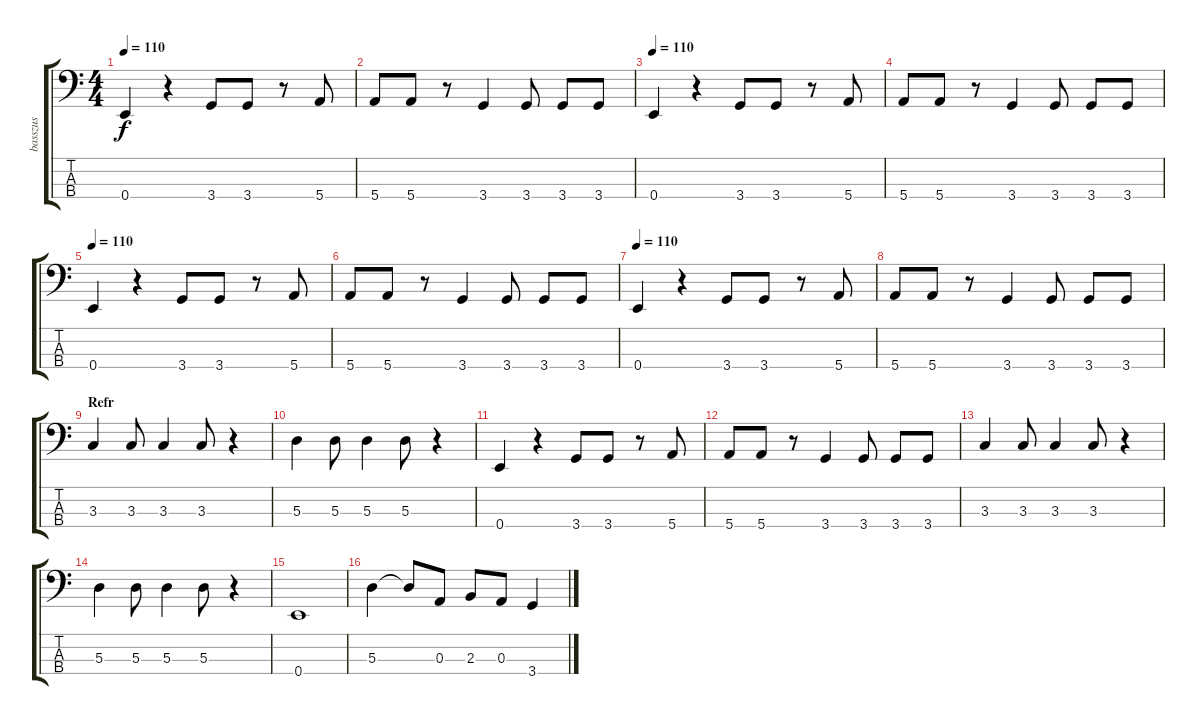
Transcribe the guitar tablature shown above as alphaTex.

\track ("basszus" "basszus") {instrument electricbassfinger}
\staff {score tabs}
\tuning (G2 D2 A1 E1) {hide}
\ts (4 4)
\tempo 110
\clef f4
\ks c
0.4.4{dy f} r.4 3.4.8 3.4.8 r.8 5.4.8 |
5.4.8 5.4.8 r.8 3.4.4 3.4.8 3.4.8 3.4.8 |
\tempo 110
0.4.4 r.4 3.4.8 3.4.8 r.8 5.4.8 |
5.4.8 5.4.8 r.8 3.4.4 3.4.8 3.4.8 3.4.8 |
\tempo 110
0.4.4 r.4 3.4.8 3.4.8 r.8 5.4.8 |
5.4.8 5.4.8 r.8 3.4.4 3.4.8 3.4.8 3.4.8 |
\tempo 110
0.4.4 r.4 3.4.8 3.4.8 r.8 5.4.8 |
5.4.8 5.4.8 r.8 3.4.4 3.4.8 3.4.8 3.4.8 |
\section ("" "Refr")
3.3.4 3.3.8 3.3.4 3.3.8 r.4 |
5.3.4 5.3.8 5.3.4 5.3.8 r.4 |
0.4.4 r.4 3.4.8 3.4.8 r.8 5.4.8 |
5.4.8 5.4.8 r.8 3.4.4 3.4.8 3.4.8 3.4.8 |
3.3.4 3.3.8 3.3.4 3.3.8 r.4 |
5.3.4 5.3.8 5.3.4 5.3.8 r.4 |
0.4.1 |
5.3.4 5.3{t}.8 0.3.8 2.3.8 0.3.8 3.4.4
